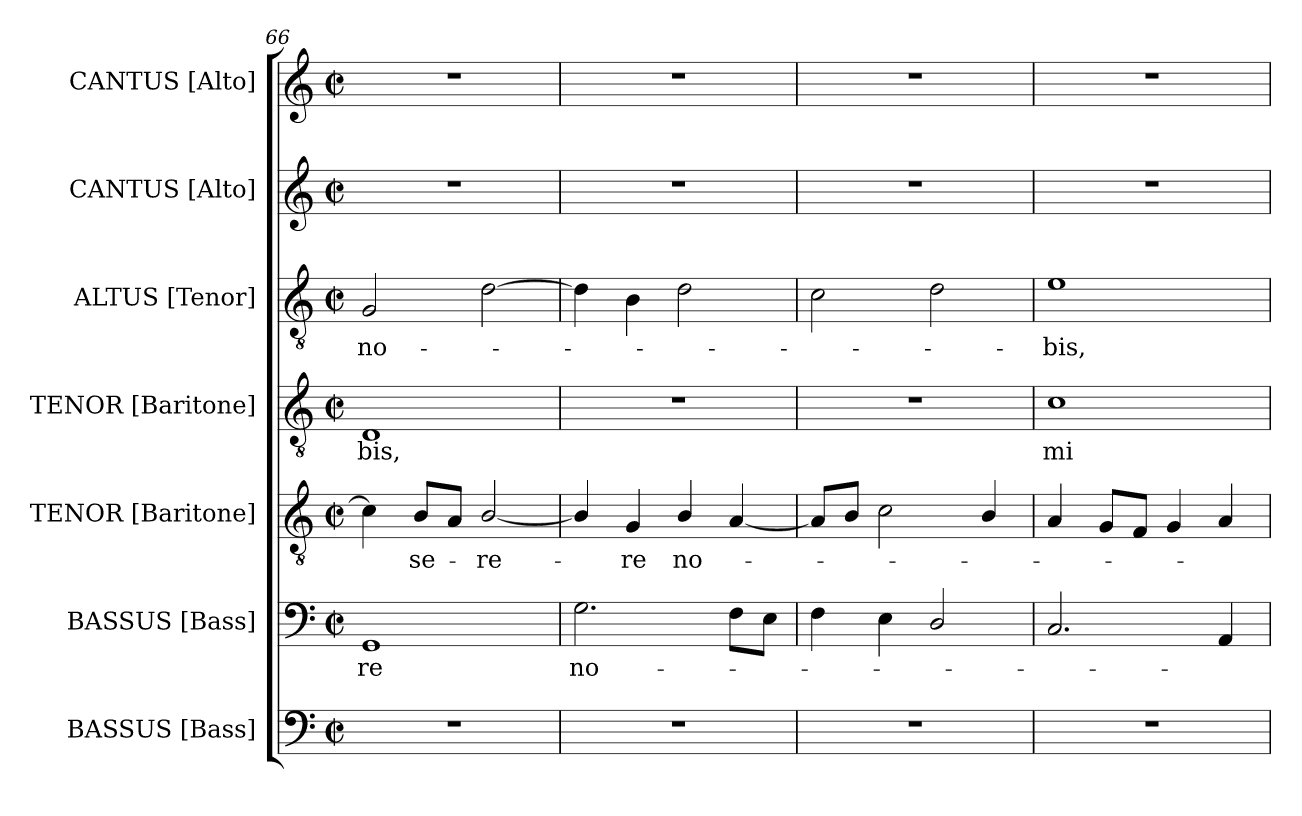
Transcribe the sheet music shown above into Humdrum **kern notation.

**kern	**kern	**text	**kern	**text	**kern	**text	**kern	**text	**kern	**kern
*part7	*part6	*part6	*part5	*part5	*part4	*part4	*part3	*part3	*part2	*part1
*staff7	*staff6	*staff6	*staff5	*staff5	*staff4	*staff4	*staff3	*staff3	*staff2	*staff1
*I"BASSUS [Bass]	*I"BASSUS [Bass]	*	*I"TENOR [Baritone]	*	*I"TENOR [Baritone]	*	*I"ALTUS [Tenor]	*	*I"CANTUS [Alto]	*I"CANTUS [Alto]
*I'B.	*I'B.	*	*I'Bar.	*	*I'Bar.	*	*I'T.	*	*I'A.	*I'A.
*clefF4	*clefF4	*	*clefGv2	*	*clefGv2	*	*clefGv2	*	*clefG2	*clefG2
*	*	*	*ITrd7c12	*	*ITrd7c12	*	*ITrd7c12	*	*	*
*k[]	*k[]	*	*k[]	*	*k[]	*	*k[]	*	*k[]	*k[]
*C:	*C:	*	*C:	*	*C:	*	*C:	*	*C:	*C:
*M2/2	*M2/2	*	*M2/2	*	*M2/2	*	*M2/2	*	*M2/2	*M2/2
*met(c|)	*met(c|)	*	*met(c|)	*	*met(c|)	*	*met(c|)	*	*met(c|)	*met(c|)
=66	=66	=66	=66	=66	=66	=66	=66	=66	=66	=66
!	!	!LO:LY:b:color=#000000	!	!	!	!	!	!	!	!
!	!	!	!	!	!	!LO:LY:b:color=#000000	!	!	!	!
!	!	!	!	!	!	!	!	!LO:LY:b:color=#000000	!	!
1r	1GGi	-re	4Ci\]	.	1DDi	-bis,	2GGi/	no-	1r	1r
!	!	!	!	!LO:LY:b:color=#000000	!	!	!	!	!	!
.	.	.	8BBi/L	-se-	.	.	.	.	.	.
.	.	.	8AAi/J	.	.	.	.	.	.	.
!	!	!	!	!LO:LY:b:color=#000000	!	!	!	!	!	!
.	.	.	[<2BBi/	-re-	.	.	[>2Di\	.	.	.
=67	=67	=67	=67	=67	=67	=67	=67	=67	=67	=67
!	!	!LO:LY:b:color=#000000	!	!	!	!	!	!	!	!
1r	2.Gi\	no-	4BBi/]	.	1r	.	4Di\]	.	1r	1r
!	!	!	!	!LO:LY:b:color=#000000	!	!	!	!	!	!
.	.	.	4GGi/	-re	.	.	4BBi\	.	.	.
!	!	!	!	!LO:LY:b:color=#000000	!	!	!	!	!	!
.	.	.	4BBi/	no-	.	.	2Di\	.	.	.
.	8Fi\L	.	[<4AAi/	.	.	.	.	.	.	.
.	8Ei\J	.	.	.	.	.	.	.	.	.
!!LO:LB:g=z
=68	=68	=68	=68	=68	=68	=68	=68	=68	=68	=68
1r	4Fi\	.	8AAi/L]	.	1r	.	2Ci\	.	1r	1r
.	.	.	8BBi/J	.	.	.	.	.	.	.
.	4Ei\	.	2Ci\	.	.	.	.	.	.	.
.	2Di/	.	.	.	.	.	2Di\	.	.	.
.	.	.	4BBi/	.	.	.	.	.	.	.
=69	=69	=69	=69	=69	=69	=69	=69	=69	=69	=69
!	!	!	!	!	!	!LO:LY:b:color=#000000	!	!	!	!
!	!	!	!	!	!	!	!	!LO:LY:b:color=#000000	!	!
1r	2.Ci/	.	4AAi/	.	1Ci	mi-	1Ei	-bis,	1r	1r
.	.	.	8GGi/L	.	.	.	.	.	.	.
.	.	.	8FFi/J	.	.	.	.	.	.	.
.	.	.	4GGi/	.	.	.	.	.	.	.
.	4AAi/	.	4AAi/	.	.	.	.	.	.	.
=	=	=	=	=	=	=	=	=	=	=
*-	*-	*-	*-	*-	*-	*-	*-	*-	*-	*-
